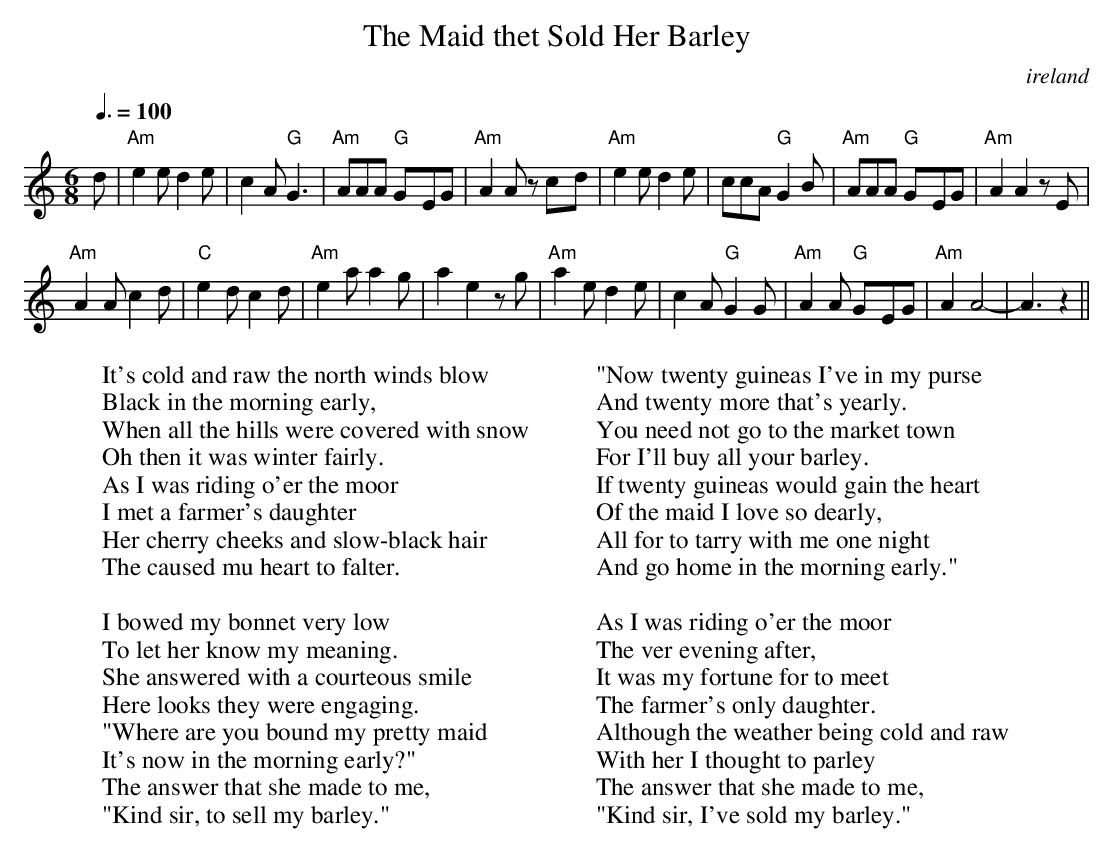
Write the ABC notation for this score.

X:1
T:Maid thet Sold Her Barley, The
O:ireland
M:6/8
L:1/8
Q:3/8=100
W:It's cold and raw the north winds blow
W:Black in the morning early,
W:When all the hills were covered with snow
W:Oh then it was winter fairly.
W:As I was riding o'er the moor
W:I met a farmer's daughter
W:Her cherry cheeks and slow-black hair
W:The caused mu heart to falter.
W:
W:I bowed my bonnet very low
W:To let her know my meaning.
W:She answered with a courteous smile
W:Here looks they were engaging.
W:"Where are you bound my pretty maid
W:It's now in the morning early?"
W:The answer that she made to me,
W:"Kind sir, to sell my barley."
W:
W:"Now twenty guineas I've in my purse
W:And twenty more that's yearly.
W:You need not go to the market town
W:For I'll buy all your barley.
W:If twenty guineas would gain the heart
W:Of the maid I love so dearly,
W:All for to tarry with me one night
W:And go home in the morning early."
W:
W:As I was riding o'er the moor
W:The ver evening after,
W:It was my fortune for to meet
W:The farmer's only daughter.
W:Although the weather being cold and raw
W:With her I thought to parley
W:The answer that she made to me,
W:"Kind sir, I've sold my barley."
K:C
d|"Am"e2e d2e|c2A "G"G3|"Am"AAA "G"G-EG|"Am"A2A zc-d|\
"Am"e2e d2e|ccA "G"G2B|"Am"AAA "G"G-EG|"Am"A2A2zE|
"Am"A2A c2d|"C"e2d c2d|"Am"e2a a2g|a2e2zg|\
"Am"a2e d2e|c2A "G"G2G|"Am"A2A "G"G-EG|"Am"A2A4-|A3 z2||
